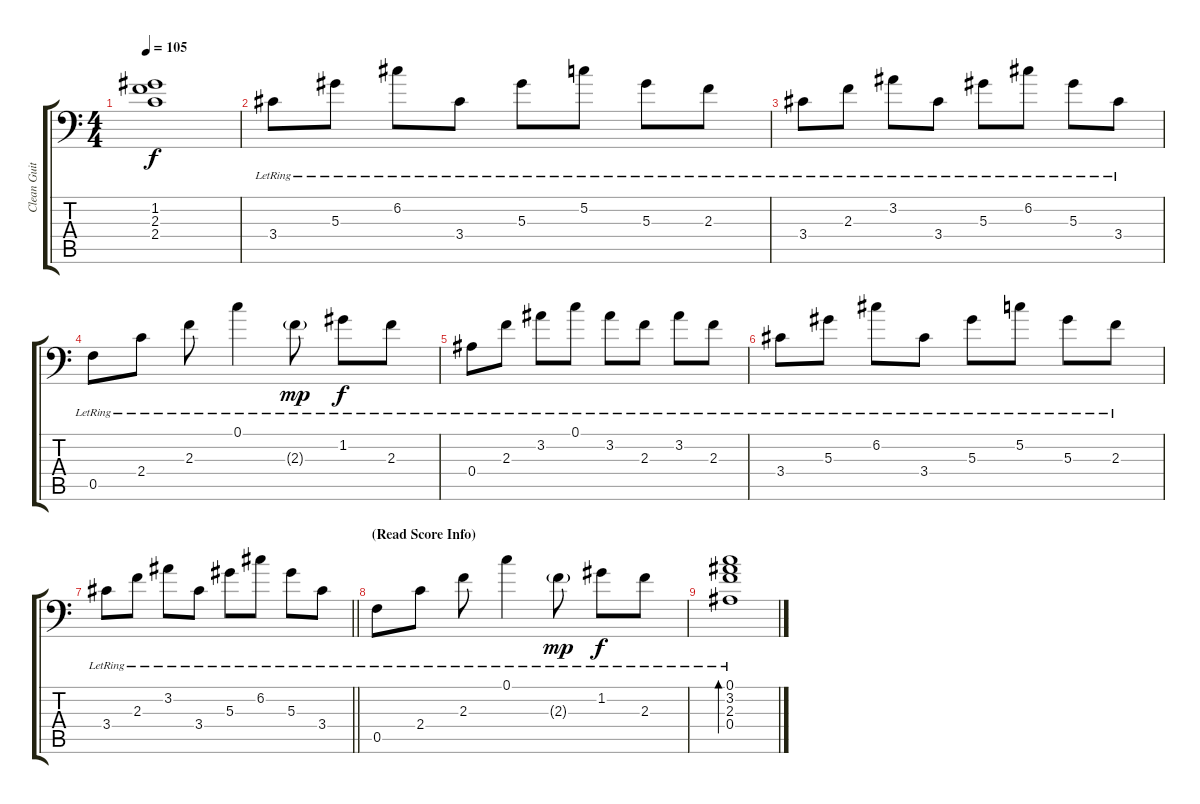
\track ("Clean Guitar (Rhythm)" "Clean Guit") {instrument electricguitarclean}
\staff {score tabs}
\tuning (C4 G3 Eb3 Bb2 F2 Bb1) {hide}
\ts (4 4)
\tempo 105
\clef f4
\ks c
(1.2{t} 2.3{t} 2.4{t}).1{dy f} |
3.4{lr}.8 5.3{lr}.8 6.2{lr}.8 3.4{lr}.8 5.3{lr}.8 5.2{lr}.8 5.3{lr}.8 2.3{lr}.8 |
3.4{lr}.8 2.3{lr}.8 3.2{lr}.8 3.4{lr}.8 5.3{lr}.8 6.2{lr}.8 5.3{lr}.8 3.4{lr}.8 |
0.5{lr}.8 2.4{lr}.8 2.3{lr}.8 0.1{lr}.4 2.3{g lr}.8{dy mp} 1.2{lr}.8{dy f} 2.3{lr}.8 |
0.4{lr}.8 2.3{lr}.8 3.2{lr}.8 0.1{lr}.8 3.2{lr}.8 2.3{lr}.8 3.2{lr}.8 2.3{lr}.8 |
3.4{lr}.8 5.3{lr}.8 6.2{lr}.8 3.4{lr}.8 5.3{lr}.8 5.2{lr}.8 5.3{lr}.8 2.3{lr}.8 |
\barLineRight lightlight
3.4{lr}.8 2.3{lr}.8 3.2{lr}.8 3.4{lr}.8 5.3{lr}.8 6.2{lr}.8 5.3{lr}.8 3.4{lr}.8 |
\section ("" "(Read Score Info)")
0.5{lr}.8 2.4{lr}.8 2.3{lr}.8 0.1{lr}.4 2.3{g lr}.8{dy mp} 1.2{lr}.8{dy f} 2.3{lr}.8 |
(0.1 3.2 2.3 0.4{lr}).1{bd 240}
